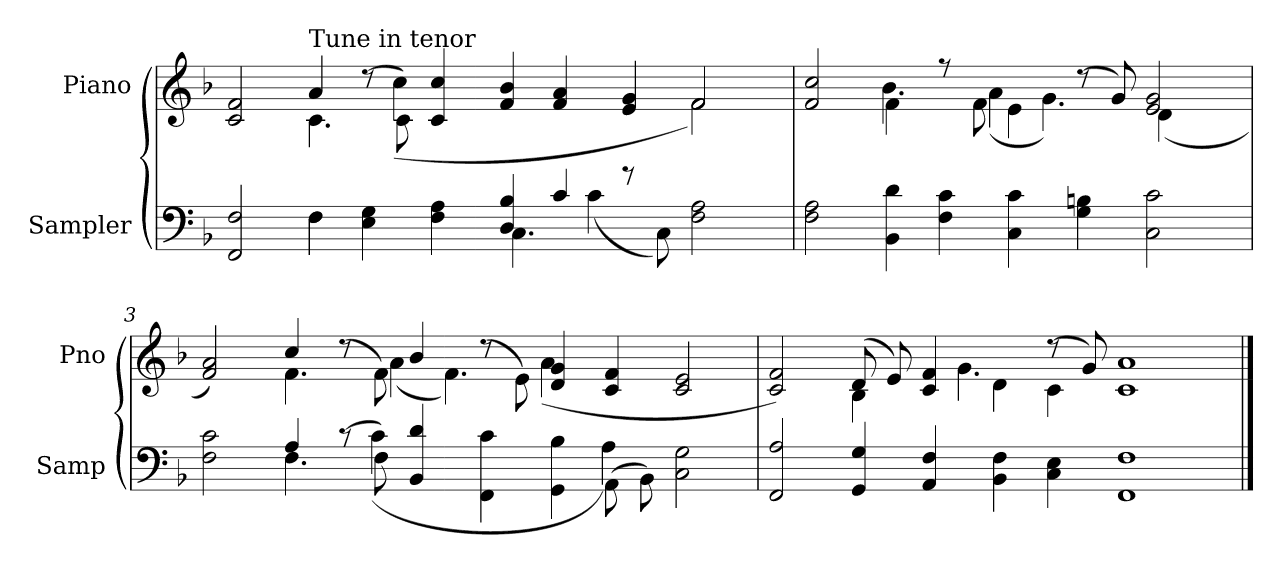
**kern	**kern
*part2	*part1
*staff2	*staff1
*I"Sampler	*I"Piano
*I'Samp	*I'Pno
*clefF4	*clefG2
*k[b-]	*k[b-]
*F:	*F:
=1	=1
*^	*^
2FF 2F	2ryy	2c 2f	2ryy
!	!	!LO:TX:t=Tune in tenor	!
4F\	4F	4a/	4.c
4E 4G	2ryy	(8r	.
.	.	8c\)	(4cc
4F 4A	.	4c 4cc	.
.	.	.	2..ryy
4D 4B-	4.C	4f 4b-	.
4c/	.	4f 4a	.
.	(4c	.	.
8r	.	4e 4g	.
8C\)	2ryy	.	.
2F 2A	.	2f/	2f)
.	8ryy	.	.
*v	*v	*	*
=2	=2	=2
2F 2A)	2f 2cc	2ryy
4BB- 4d	4f\	4.b-
4F 4c	8r	.
.	8f\	(4a
4C 4c	4e\	.
.	.	4.g)
4G 4Bn	(8r	.
.	8g/)	.
2C 2c	2e 2g	(4d
.	.	4ryy
=3	=3	=3
*^	*	*
2F 2c	2ryy	2f 2a)	2ryy
4A/	4.F	4cc/	4.f
(8r	.	(8r	.
8F\)	(4c	8f\)	(4a
4BB- 4d	.	4b-/	.
.	8ryy	.	4.f)
*v	*v	*	*
4FF 4c	(8r	.
.	8e\)	.
4GG 4B-	4d 4g	(4a
*^	*	*
(8AA\	4A)	4c 4f	2.ryy
8BB-\)	.	.	.
2C 2G	2ryy	2c 2e	.
*v	*v	*	*
=4	=4	=4
2FF 2A	2c 2f)	2ryy
4GG 4G	(8d/	4B-
.	8e/)	.
4AA 4F	4c 4f	8ryy
.	.	4.g
4BB- 4F	4d\	.
4C 4E	(8r	(4c
.	8g/)	.
1FF 1F	1c 1a	1ryy
*	*v	*v
==	==
*-	*-
